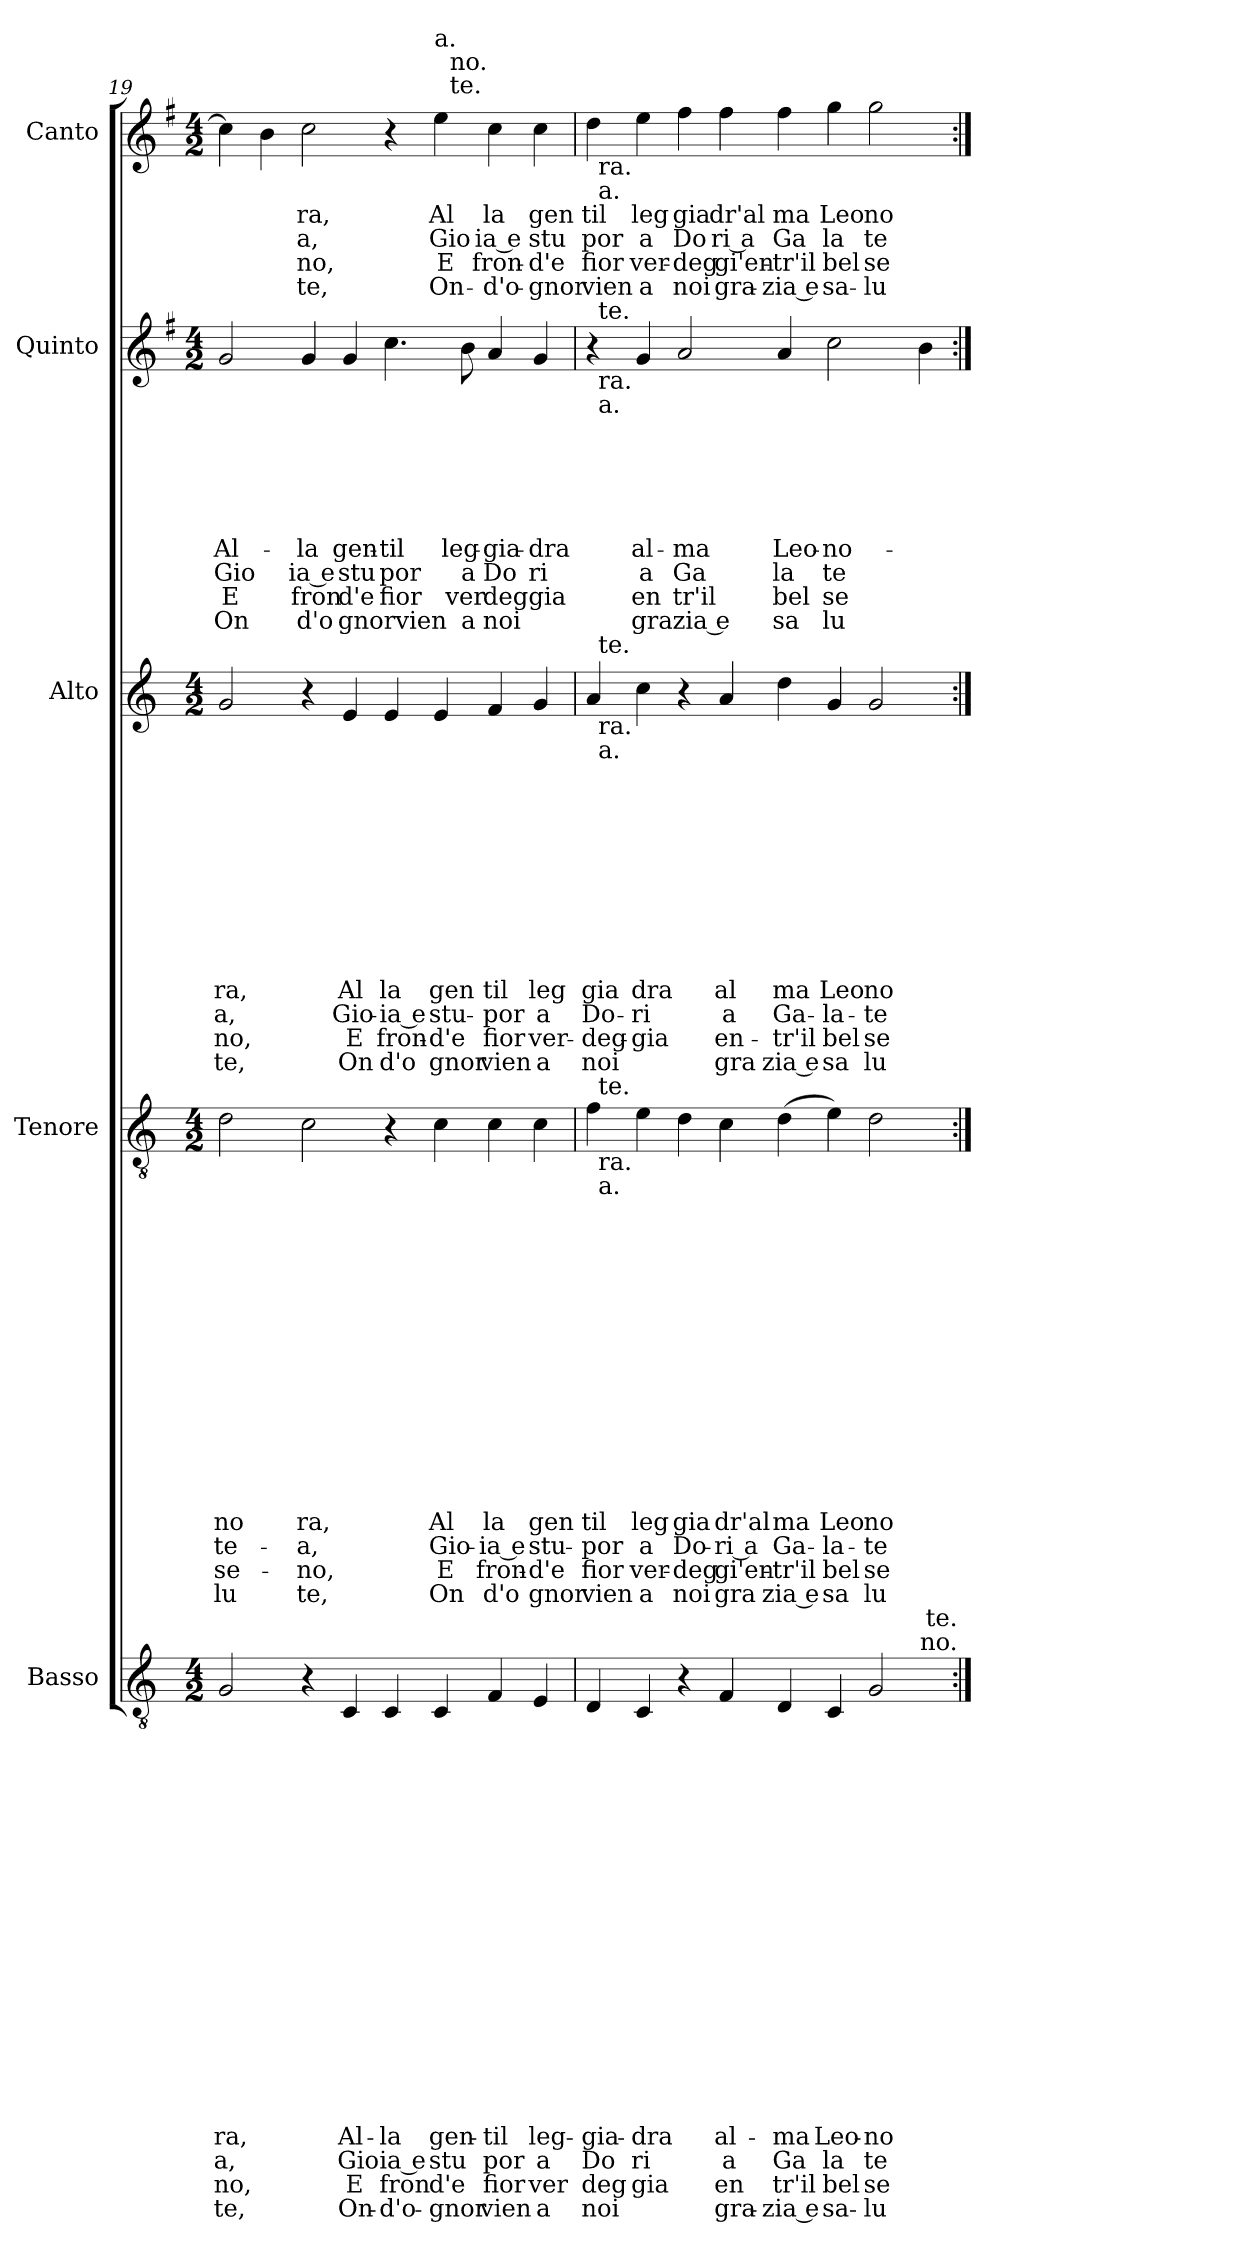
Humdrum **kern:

**kern	**text	**text	**text	**text	**text	**text	**text	**text	**text	**text	**text	**text	**text	**text	**text	**text	**text	**text	**text	**text	**text	**kern	**text	**text	**text	**text	**text	**text	**text	**text	**text	**text	**text	**text	**text	**text	**text	**text	**text	**kern	**text	**text	**text	**text	**text	**text	**text	**text	**text	**text	**text	**text	**text	**kern	**text	**text	**text	**text	**text	**text	**text	**text	**text	**kern	**text	**text	**text	**text
*part5	*part5	*part5	*part5	*part5	*part5	*part5	*part5	*part5	*part5	*part5	*part5	*part5	*part5	*part5	*part5	*part5	*part5	*part5	*part5	*part5	*part5	*part4	*part4	*part4	*part4	*part4	*part4	*part4	*part4	*part4	*part4	*part4	*part4	*part4	*part4	*part4	*part4	*part4	*part4	*part3	*part3	*part3	*part3	*part3	*part3	*part3	*part3	*part3	*part3	*part3	*part3	*part3	*part3	*part2	*part2	*part2	*part2	*part2	*part2	*part2	*part2	*part2	*part2	*part1	*part1	*part1	*part1	*part1
*staff5	*staff5	*staff5	*staff5	*staff5	*staff5	*staff5	*staff5	*staff5	*staff5	*staff5	*staff5	*staff5	*staff5	*staff5	*staff5	*staff5	*staff5	*staff5	*staff5	*staff5	*staff5	*staff4	*staff4	*staff4	*staff4	*staff4	*staff4	*staff4	*staff4	*staff4	*staff4	*staff4	*staff4	*staff4	*staff4	*staff4	*staff4	*staff4	*staff4	*staff3	*staff3	*staff3	*staff3	*staff3	*staff3	*staff3	*staff3	*staff3	*staff3	*staff3	*staff3	*staff3	*staff3	*staff2	*staff2	*staff2	*staff2	*staff2	*staff2	*staff2	*staff2	*staff2	*staff2	*staff1	*staff1	*staff1	*staff1	*staff1
*I"Basso	*	*	*	*	*	*	*	*	*	*	*	*	*	*	*	*	*	*	*	*	*	*I"Tenore	*	*	*	*	*	*	*	*	*	*	*	*	*	*	*	*	*	*I"Alto	*	*	*	*	*	*	*	*	*	*	*	*	*	*I"Quinto	*	*	*	*	*	*	*	*	*	*I"Canto	*	*	*	*
*clefGv2	*	*	*	*	*	*	*	*	*	*	*	*	*	*	*	*	*	*	*	*	*	*clefGv2	*	*	*	*	*	*	*	*	*	*	*	*	*	*	*	*	*	*clefG2	*	*	*	*	*	*	*	*	*	*	*	*	*	*clefG2	*	*	*	*	*	*	*	*	*	*clefG2	*	*	*	*
*	*	*	*	*	*	*	*	*	*	*	*	*	*	*	*	*	*	*	*	*	*	*	*	*	*	*	*	*	*	*	*	*	*	*	*	*	*	*	*	*	*	*	*	*	*	*	*	*	*	*	*	*	*	*ITrd-3c-5	*	*	*	*	*	*	*	*	*	*ITrd-3c-5	*	*	*	*
*k[]	*	*	*	*	*	*	*	*	*	*	*	*	*	*	*	*	*	*	*	*	*	*k[]	*	*	*	*	*	*	*	*	*	*	*	*	*	*	*	*	*	*k[]	*	*	*	*	*	*	*	*	*	*	*	*	*	*k[]	*	*	*	*	*	*	*	*	*	*k[]	*	*	*	*
*C:	*	*	*	*	*	*	*	*	*	*	*	*	*	*	*	*	*	*	*	*	*	*C:	*	*	*	*	*	*	*	*	*	*	*	*	*	*	*	*	*	*C:	*	*	*	*	*	*	*	*	*	*	*	*	*	*C:	*	*	*	*	*	*	*	*	*	*C:	*	*	*	*
*M4/2	*	*	*	*	*	*	*	*	*	*	*	*	*	*	*	*	*	*	*	*	*	*M4/2	*	*	*	*	*	*	*	*	*	*	*	*	*	*	*	*	*	*M4/2	*	*	*	*	*	*	*	*	*	*	*	*	*	*M4/2	*	*	*	*	*	*	*	*	*	*M4/2	*	*	*	*
=19	=19	=19	=19	=19	=19	=19	=19	=19	=19	=19	=19	=19	=19	=19	=19	=19	=19	=19	=19	=19	=19	=19	=19	=19	=19	=19	=19	=19	=19	=19	=19	=19	=19	=19	=19	=19	=19	=19	=19	=19	=19	=19	=19	=19	=19	=19	=19	=19	=19	=19	=19	=19	=19	=19	=19	=19	=19	=19	=19	=19	=19	=19	=19	=19	=19	=19	=19	=19
!	!	!	!	!	!	!	!	!	!	!	!	!	!	!	!	!	!	!LO:LY:b	!LO:LY:b	!LO:LY:b	!LO:LY:b	!	!	!	!	!	!	!	!	!	!	!	!	!	!	!LO:LY:b	!LO:LY:b	!LO:LY:b	!LO:LY:b	!	!	!	!	!	!	!	!	!	!	!LO:LY:b	!LO:LY:b	!LO:LY:b	!LO:LY:b	!	!	!	!	!	!	!LO:LY:b	!LO:LY:b	!LO:LY:b	!LO:LY:b	!	!	!	!	!
2G/	.	.	.	.	.	.	.	.	.	.	.	.	.	.	.	.	.	-ra,	a,	no,	-te,	2d\	.	.	.	.	.	.	.	.	.	.	.	.	.	no	-te-	se-	lu	2g/	.	.	.	.	.	.	.	.	.	ra,	-a,	-no,	te,	2cc/	.	.	.	.	.	Al-	Gio	E	On	4ff\]	.	.	.	.
.	.	.	.	.	.	.	.	.	.	.	.	.	.	.	.	.	.	.	.	.	.	.	.	.	.	.	.	.	.	.	.	.	.	.	.	.	.	.	.	.	.	.	.	.	.	.	.	.	.	.	.	.	.	.	.	.	.	.	.	.	.	.	.	4ee\	.	.	.	.
!	!	!	!	!	!	!	!	!	!	!	!	!	!	!	!	!	!	!	!	!	!	!	!	!	!	!	!	!	!	!	!	!	!	!	!	!LO:LY:b	!LO:LY:b	!LO:LY:b	!LO:LY:b	!	!	!	!	!	!	!	!	!	!	!	!	!	!	!	!	!	!	!	!	!LO:LY:b	!LO:LY:b	!LO:LY:b	!LO:LY:b	!	!LO:LY:b	!LO:LY:b	!LO:LY:b	!LO:LY:b
4r	.	.	.	.	.	.	.	.	.	.	.	.	.	.	.	.	.	.	.	.	.	2c\	.	.	.	.	.	.	.	.	.	.	.	.	.	ra,	-a,	-no,	te,	4r	.	.	.	.	.	.	.	.	.	.	.	.	.	4cc/	.	.	.	.	.	-la	ia e	fron	d'o	2ff\	ra,	a,	-no,	-te,
!	!	!	!	!	!	!	!	!	!	!	!	!	!	!	!	!	!	!LO:LY:b	!LO:LY:b	!LO:LY:b	!LO:LY:b	!	!	!	!	!	!	!	!	!	!	!	!	!	!	!	!	!	!	!	!	!	!	!	!	!	!	!	!	!LO:LY:b	!LO:LY:b	!LO:LY:b	!LO:LY:b	!	!	!	!	!	!	!LO:LY:b	!LO:LY:b	!LO:LY:b	!LO:LY:b	!	!	!	!	!
4C/	.	.	.	.	.	.	.	.	.	.	.	.	.	.	.	.	.	Al-	Gio	E	On-	.	.	.	.	.	.	.	.	.	.	.	.	.	.	.	.	.	.	4e/	.	.	.	.	.	.	.	.	.	Al	Gio-	E	On	4cc/	.	.	.	.	.	gen-	stu	d'e	gnorvien	.	.	.	.	.
!	!	!	!	!	!	!	!	!	!	!	!	!	!	!	!	!	!	!LO:LY:b	!LO:LY:b	!LO:LY:b	!LO:LY:b	!	!	!	!	!	!	!	!	!	!	!	!	!	!	!	!	!	!	!	!	!	!	!	!	!	!	!	!	!LO:LY:b	!LO:LY:b	!LO:LY:b	!LO:LY:b	!	!	!	!	!	!	!LO:LY:b	!LO:LY:b	!LO:LY:b	!	!	!	!	!	!
4C/	.	.	.	.	.	.	.	.	.	.	.	.	.	.	.	.	.	-la	ia e	fron	-d'o-	4r	.	.	.	.	.	.	.	.	.	.	.	.	.	.	.	.	.	4e/	.	.	.	.	.	.	.	.	.	la	-ia e	fron-	d'o	4.ff\	.	.	.	.	.	-til	por	fior	.	4r	.	.	.	.
!	!	!	!	!	!	!	!	!	!	!	!	!	!	!	!	!	!	!	!	!	!	!	!	!	!	!	!	!	!	!	!	!	!	!	!	!	!	!	!	!	!	!	!	!	!	!	!	!	!	!	!	!	!	!	!	!	!	!	!	!	!	!	!	!LO:TX:a:t=a.\n                                                                                                                                                                     no.\n                                                                                                                                                                     te.	!	!	!	!
!	!	!	!	!	!	!	!	!	!	!	!	!	!	!	!	!	!	!LO:LY:b	!LO:LY:b	!LO:LY:b	!LO:LY:b	!	!	!	!	!	!	!	!	!	!	!	!	!	!	!LO:LY:b	!LO:LY:b	!LO:LY:b	!LO:LY:b	!	!	!	!	!	!	!	!	!	!	!LO:LY:b	!LO:LY:b	!LO:LY:b	!LO:LY:b	!	!	!	!	!	!	!	!	!	!	!	!LO:LY:b	!LO:LY:b	!LO:LY:b	!LO:LY:b
4C/	.	.	.	.	.	.	.	.	.	.	.	.	.	.	.	.	.	gen-	stu	d'e	-gnor	4c\	.	.	.	.	.	.	.	.	.	.	.	.	.	Al	Gio-	E	On	4e/	.	.	.	.	.	.	.	.	.	gen	stu-	-d'e	gnor	.	.	.	.	.	.	.	.	.	.	4aa\	Al	Gio	E	On-
!	!	!	!	!	!	!	!	!	!	!	!	!	!	!	!	!	!	!	!	!	!	!	!	!	!	!	!	!	!	!	!	!	!	!	!	!	!	!	!	!	!	!	!	!	!	!	!	!	!	!	!	!	!	!	!	!	!	!	!	!LO:LY:b	!LO:LY:b	!LO:LY:b	!LO:LY:b	!	!	!	!	!
.	.	.	.	.	.	.	.	.	.	.	.	.	.	.	.	.	.	.	.	.	.	.	.	.	.	.	.	.	.	.	.	.	.	.	.	.	.	.	.	.	.	.	.	.	.	.	.	.	.	.	.	.	.	8ee\	.	.	.	.	.	leg-	a	ver	a	.	.	.	.	.
!	!	!	!	!	!	!	!	!	!	!	!	!	!	!	!	!	!	!LO:LY:b	!LO:LY:b	!LO:LY:b	!LO:LY:b	!	!	!	!	!	!	!	!	!	!	!	!	!	!	!LO:LY:b	!LO:LY:b	!LO:LY:b	!LO:LY:b	!	!	!	!	!	!	!	!	!	!	!LO:LY:b	!LO:LY:b	!LO:LY:b	!LO:LY:b	!	!	!	!	!	!	!LO:LY:b	!LO:LY:b	!LO:LY:b	!LO:LY:b	!	!LO:LY:b	!LO:LY:b	!LO:LY:b	!LO:LY:b
4F/	.	.	.	.	.	.	.	.	.	.	.	.	.	.	.	.	.	-til	por	fior	vien	4c\	.	.	.	.	.	.	.	.	.	.	.	.	.	la	-ia e	fron-	d'o	4f/	.	.	.	.	.	.	.	.	.	til	-por	fior	vien	4dd/	.	.	.	.	.	-gia-	Do	deg	noi	4ff\	la	ia e	fron-	-d'o-
!	!	!	!	!	!	!	!	!	!	!	!	!	!	!	!	!	!	!LO:LY:b	!LO:LY:b	!LO:LY:b	!LO:LY:b	!	!	!	!	!	!	!	!	!	!	!	!	!	!	!LO:LY:b	!LO:LY:b	!LO:LY:b	!LO:LY:b	!	!	!	!	!	!	!	!	!	!	!LO:LY:b	!LO:LY:b	!LO:LY:b	!LO:LY:b	!	!	!	!	!	!	!LO:LY:b	!LO:LY:b	!LO:LY:b	!	!	!LO:LY:b	!LO:LY:b	!LO:LY:b	!LO:LY:b
4E/	.	.	.	.	.	.	.	.	.	.	.	.	.	.	.	.	.	leg-	a	ver	a	4c\	.	.	.	.	.	.	.	.	.	.	.	.	.	gen	stu-	-d'e	gnor	4g/	.	.	.	.	.	.	.	.	.	leg	a	ver-	a	4cc/	.	.	.	.	.	-dra	ri	gia	.	4ff\	gen	stu	-d'e	-gnor
=20	=20	=20	=20	=20	=20	=20	=20	=20	=20	=20	=20	=20	=20	=20	=20	=20	=20	=20	=20	=20	=20	=20	=20	=20	=20	=20	=20	=20	=20	=20	=20	=20	=20	=20	=20	=20	=20	=20	=20	=20	=20	=20	=20	=20	=20	=20	=20	=20	=20	=20	=20	=20	=20	=20	=20	=20	=20	=20	=20	=20	=20	=20	=20	=20	=20	=20	=20	=20
!	!	!	!	!	!	!	!	!	!	!	!	!	!	!	!	!	!	!	!	!	!	!	!	!	!	!	!	!	!	!	!	!	!	!	!	!	!	!	!	!	!	!	!	!	!	!	!	!	!	!	!	!	!	!LO:TX:a:t=no.	!	!	!	!	!	!	!	!	!	!	!	!	!	!
!	!	!	!	!	!	!	!	!	!	!	!	!	!	!	!	!	!	!	!	!	!	!	!	!	!	!	!	!	!	!	!	!	!	!	!	!	!	!	!	!LO:TX:a:t=no.	!	!	!	!	!	!	!	!	!	!	!	!	!	!	!	!	!	!	!	!	!	!	!	!	!	!	!	!
!	!	!	!	!	!	!	!	!	!	!	!	!	!	!	!	!	!	!	!	!	!	!LO:TX:a:t=no.	!	!	!	!	!	!	!	!	!	!	!	!	!	!	!	!	!	!	!	!	!	!	!	!	!	!	!	!	!	!	!	!	!	!	!	!	!	!	!	!	!	!	!	!	!	!
!	!	!	!	!	!	!	!	!	!	!	!	!	!	!	!	!	!	!LO:LY:b	!LO:LY:b	!LO:LY:b	!LO:LY:b	!	!	!	!	!	!	!	!	!	!	!	!	!	!	!LO:LY:b	!LO:LY:b	!LO:LY:b	!LO:LY:b	!	!	!	!	!	!	!	!	!	!	!LO:LY:b	!LO:LY:b	!LO:LY:b	!LO:LY:b	!	!	!	!	!	!	!	!	!	!	!	!LO:LY:b	!LO:LY:b	!LO:LY:b	!LO:LY:b
*	*	*	*	*	*	*	*	*	*	*	*	*	*	*	*	*	*	*	*	*	*	*^	*	*	*	*	*	*	*	*	*	*	*	*	*	*	*	*	*	*^	*	*	*	*	*	*	*	*	*	*	*	*	*	*^	*	*	*	*	*	*	*	*	*	*^	*	*	*	*
4D/	.	.	.	.	.	.	.	.	.	.	.	.	.	.	.	.	.	-gia-	Do	deg	noi	4f\	32ryy	.	.	.	.	.	.	.	.	.	.	.	.	.	til	-por	fior	vien	4a/	32ryy	.	.	.	.	.	.	.	.	.	gia	Do-	-deg-	noi	4r	32ryy	.	.	.	.	.	.	.	.	.	4gg\	32ryy	til	por	fior	vien
!	!	!	!	!	!	!	!	!	!	!	!	!	!	!	!	!	!	!	!	!	!	!	!	!	!	!	!	!	!	!	!	!	!	!	!	!	!	!	!	!	!	!	!	!	!	!	!	!	!	!	!	!	!	!	!	!	!	!	!	!	!	!	!	!	!	!	!	!LO:TX:b:t=ra.	!	!	!	!
!	!	!	!	!	!	!	!	!	!	!	!	!	!	!	!	!	!	!	!	!	!	!	!	!	!	!	!	!	!	!	!	!	!	!	!	!	!	!	!	!	!	!	!	!	!	!	!	!	!	!	!	!	!	!	!	!	!	!	!	!	!	!	!	!	!	!	!	!LO:TX:b:t=a.	!	!	!	!
!	!	!	!	!	!	!	!	!	!	!	!	!	!	!	!	!	!	!	!	!	!	!	!	!	!	!	!	!	!	!	!	!	!	!	!	!	!	!	!	!	!	!	!	!	!	!	!	!	!	!	!	!	!	!	!	!	!LO:TX:b:t=ra.	!	!	!	!	!	!	!	!	!	!	!	!	!	!	!
!	!	!	!	!	!	!	!	!	!	!	!	!	!	!	!	!	!	!	!	!	!	!	!	!	!	!	!	!	!	!	!	!	!	!	!	!	!	!	!	!	!	!	!	!	!	!	!	!	!	!	!	!	!	!	!	!	!LO:TX:a:t=te.	!	!	!	!	!	!	!	!	!	!	!	!	!	!	!
!	!	!	!	!	!	!	!	!	!	!	!	!	!	!	!	!	!	!	!	!	!	!	!	!	!	!	!	!	!	!	!	!	!	!	!	!	!	!	!	!	!	!	!	!	!	!	!	!	!	!	!	!	!	!	!	!	!LO:TX:b:t=a.	!	!	!	!	!	!	!	!	!	!	!	!	!	!	!
!	!	!	!	!	!	!	!	!	!	!	!	!	!	!	!	!	!	!	!	!	!	!	!	!	!	!	!	!	!	!	!	!	!	!	!	!	!	!	!	!	!	!LO:TX:b:t=ra.	!	!	!	!	!	!	!	!	!	!	!	!	!	!	!	!	!	!	!	!	!	!	!	!	!	!	!	!	!	!
!	!	!	!	!	!	!	!	!	!	!	!	!	!	!	!	!	!	!	!	!	!	!	!	!	!	!	!	!	!	!	!	!	!	!	!	!	!	!	!	!	!	!LO:TX:a:t=te.	!	!	!	!	!	!	!	!	!	!	!	!	!	!	!	!	!	!	!	!	!	!	!	!	!	!	!	!	!	!
!	!	!	!	!	!	!	!	!	!	!	!	!	!	!	!	!	!	!	!	!	!	!	!	!	!	!	!	!	!	!	!	!	!	!	!	!	!	!	!	!	!	!LO:TX:b:t=a.	!	!	!	!	!	!	!	!	!	!	!	!	!	!	!	!	!	!	!	!	!	!	!	!	!	!	!	!	!	!
!	!	!	!	!	!	!	!	!	!	!	!	!	!	!	!	!	!	!	!	!	!	!	!LO:TX:b:t=ra.	!	!	!	!	!	!	!	!	!	!	!	!	!	!	!	!	!	!	!	!	!	!	!	!	!	!	!	!	!	!	!	!	!	!	!	!	!	!	!	!	!	!	!	!	!	!	!	!	!
!	!	!	!	!	!	!	!	!	!	!	!	!	!	!	!	!	!	!	!	!	!	!	!LO:TX:a:t=te.	!	!	!	!	!	!	!	!	!	!	!	!	!	!	!	!	!	!	!	!	!	!	!	!	!	!	!	!	!	!	!	!	!	!	!	!	!	!	!	!	!	!	!	!	!	!	!	!	!
!	!	!	!	!	!	!	!	!	!	!	!	!	!	!	!	!	!	!	!	!	!	!	!LO:TX:b:t=a.	!	!	!	!	!	!	!	!	!	!	!	!	!	!	!	!	!	!	!	!	!	!	!	!	!	!	!	!	!	!	!	!	!	!	!	!	!	!	!	!	!	!	!	!	!	!	!	!	!
.	.	.	.	.	.	.	.	.	.	.	.	.	.	.	.	.	.	.	.	.	.	.	1ryy	.	.	.	.	.	.	.	.	.	.	.	.	.	.	.	.	.	.	1ryy	.	.	.	.	.	.	.	.	.	.	.	.	.	.	1ryy	.	.	.	.	.	.	.	.	.	.	1ryy	.	.	.	.
!	!	!	!	!	!	!	!	!	!	!	!	!	!	!	!	!	!	!LO:LY:b	!LO:LY:b	!LO:LY:b	!	!	!	!	!	!	!	!	!	!	!	!	!	!	!	!	!LO:LY:b	!LO:LY:b	!LO:LY:b	!LO:LY:b	!	!	!	!	!	!	!	!	!	!	!	!LO:LY:b	!LO:LY:b	!LO:LY:b	!	!	!	!	!	!	!	!	!LO:LY:b	!LO:LY:b	!LO:LY:b	!LO:LY:b	!	!	!LO:LY:b	!LO:LY:b	!LO:LY:b	!LO:LY:b
4C/	.	.	.	.	.	.	.	.	.	.	.	.	.	.	.	.	.	-dra	ri	gia	.	4e\	.	.	.	.	.	.	.	.	.	.	.	.	.	.	leg	a	ver-	a	4cc\	.	.	.	.	.	.	.	.	.	.	dra	-ri	-gia	.	4cc/	.	.	.	.	.	.	al-	a	en	gra	4aa\	.	leg	a	ver-	a
!	!	!	!	!	!	!	!	!	!	!	!	!	!	!	!	!	!	!	!	!	!	!	!	!	!	!	!	!	!	!	!	!	!	!	!	!	!LO:LY:b	!LO:LY:b	!LO:LY:b	!LO:LY:b	!	!	!	!	!	!	!	!	!	!	!	!	!	!	!	!	!	!	!	!	!	!	!LO:LY:b	!LO:LY:b	!LO:LY:b	!LO:LY:b	!	!	!LO:LY:b	!LO:LY:b	!LO:LY:b	!LO:LY:b
4r	.	.	.	.	.	.	.	.	.	.	.	.	.	.	.	.	.	.	.	.	.	4d\	.	.	.	.	.	.	.	.	.	.	.	.	.	.	gia	Do-	-deg	noi	4r	.	.	.	.	.	.	.	.	.	.	.	.	.	.	2dd/	.	.	.	.	.	.	-ma	Ga	tr'il	zia e	4bb\	.	gia	Do	-deg	noi
!	!	!	!	!	!	!	!	!	!	!	!	!	!	!	!	!	!	!LO:LY:b	!LO:LY:b	!LO:LY:b	!LO:LY:b	!	!	!	!	!	!	!	!	!	!	!	!	!	!	!	!LO:LY:b	!LO:LY:b	!LO:LY:b	!LO:LY:b	!	!	!	!	!	!	!	!	!	!	!	!LO:LY:b	!LO:LY:b	!LO:LY:b	!LO:LY:b	!	!	!	!	!	!	!	!	!	!	!	!	!	!LO:LY:b	!LO:LY:b	!LO:LY:b	!LO:LY:b
4F/	.	.	.	.	.	.	.	.	.	.	.	.	.	.	.	.	.	al-	a	en	gra-	4c\	.	.	.	.	.	.	.	.	.	.	.	.	.	.	dr'al	-ri a	gi'en-	gra	4a/	.	.	.	.	.	.	.	.	.	.	al	a	en-	gra	.	.	.	.	.	.	.	.	.	.	.	4bb\	.	dr'al	ri a	gi'en-	gra-
!	!	!	!	!	!	!	!	!	!	!	!	!	!	!	!	!	!	!LO:LY:b	!LO:LY:b	!LO:LY:b	!LO:LY:b	!	!	!	!	!	!	!	!	!	!	!	!	!	!	!	!LO:LY:b	!LO:LY:b	!LO:LY:b	!LO:LY:b	!	!	!	!	!	!	!	!	!	!	!	!LO:LY:b	!LO:LY:b	!LO:LY:b	!LO:LY:b	!	!	!	!	!	!	!	!LO:LY:b	!LO:LY:b	!LO:LY:b	!LO:LY:b	!	!	!LO:LY:b	!LO:LY:b	!LO:LY:b	!LO:LY:b
4D/	.	.	.	.	.	.	.	.	.	.	.	.	.	.	.	.	.	-ma	Ga	tr'il	-zia e	(>4d\	.	.	.	.	.	.	.	.	.	.	.	.	.	.	ma	Ga-	-tr'il	zia e	4dd\	.	.	.	.	.	.	.	.	.	.	ma	Ga-	-tr'il	zia e	4dd/	.	.	.	.	.	.	Leo-	la	bel	sa	4bb\	.	ma	Ga	-tr'il	-zia e
.	.	.	.	.	.	.	.	.	.	.	.	.	.	.	.	.	.	.	.	.	.	.	2ryy	.	.	.	.	.	.	.	.	.	.	.	.	.	.	.	.	.	.	2ryy	.	.	.	.	.	.	.	.	.	.	.	.	.	.	2ryy	.	.	.	.	.	.	.	.	.	.	2ryy	.	.	.	.
!	!	!	!	!	!	!	!	!	!	!	!	!	!	!	!	!	!	!LO:LY:b	!LO:LY:b	!LO:LY:b	!LO:LY:b	!	!	!	!	!	!	!	!	!	!	!	!	!	!	!	!LO:LY:b	!LO:LY:b	!LO:LY:b	!LO:LY:b	!	!	!	!	!	!	!	!	!	!	!	!LO:LY:b	!LO:LY:b	!LO:LY:b	!LO:LY:b	!	!	!	!	!	!	!	!LO:LY:b	!LO:LY:b	!LO:LY:b	!LO:LY:b	!	!	!LO:LY:b	!LO:LY:b	!LO:LY:b	!LO:LY:b
4C/	.	.	.	.	.	.	.	.	.	.	.	.	.	.	.	.	.	Leo-	la	bel	sa-	4e\)	.	.	.	.	.	.	.	.	.	.	.	.	.	.	Leo	-la-	bel	sa	4g/	.	.	.	.	.	.	.	.	.	.	Leo	-la-	bel	sa	2ff\	.	.	.	.	.	.	-no-	te	se	lu	4ccc\	.	Leo	la	bel	sa-
!	!	!	!	!	!	!	!	!	!	!	!	!	!	!	!	!	!	!LO:LY:b	!LO:LY:b	!LO:LY:b	!LO:LY:b	!	!	!	!	!	!	!	!	!	!	!	!	!	!	!	!LO:LY:b	!LO:LY:b	!LO:LY:b	!LO:LY:b	!	!	!	!	!	!	!	!	!	!	!	!LO:LY:b	!LO:LY:b	!LO:LY:b	!LO:LY:b	!	!	!	!	!	!	!	!	!	!	!	!	!	!LO:LY:b	!LO:LY:b	!LO:LY:b	!LO:LY:b
2G/	.	.	.	.	.	.	.	.	.	.	.	.	.	.	.	.	.	-no-	te	se	-lu-	2d\	.	.	.	.	.	.	.	.	.	.	.	.	.	.	no	-te-	se-	lu	2g/	.	.	.	.	.	.	.	.	.	.	no	-te-	se-	lu	.	.	.	.	.	.	.	.	.	.	.	2ccc\	.	no	te	se-	-lu-
.	.	.	.	.	.	.	.	.	.	.	.	.	.	.	.	.	.	.	.	.	.	.	4...ryy	.	.	.	.	.	.	.	.	.	.	.	.	.	.	.	.	.	.	4...ryy	.	.	.	.	.	.	.	.	.	.	.	.	.	.	4...ryy	.	.	.	.	.	.	.	.	.	.	4...ryy	.	.	.	.
.	.	.	.	.	.	.	.	.	.	.	.	.	.	.	.	.	.	.	.	.	.	.	.	.	.	.	.	.	.	.	.	.	.	.	.	.	.	.	.	.	.	.	.	.	.	.	.	.	.	.	.	.	.	.	.	4ee\	.	.	.	.	.	.	.	.	.	.	.	.	.	.	.	.
!LO:TX:a:t=no.	!	!	!	!	!	!	!	!	!	!	!	!	!	!	!	!	!	!	!	!	!	!	!	!	!	!	!	!	!	!	!	!	!	!	!	!	!	!	!	!	!	!	!	!	!	!	!	!	!	!	!	!	!	!	!	!	!	!	!	!	!	!	!	!	!	!	!	!	!	!	!	!
!LO:TX:a:t=te.	!	!	!	!	!	!	!	!	!	!	!	!	!	!	!	!	!	!	!	!	!	!	!	!	!	!	!	!	!	!	!	!	!	!	!	!	!	!	!	!	!	!	!	!	!	!	!	!	!	!	!	!	!	!	!	!	!	!	!	!	!	!	!	!	!	!	!	!	!	!	!	!
*	*	*	*	*	*	*	*	*	*	*	*	*	*	*	*	*	*	*	*	*	*	*v	*v	*	*	*	*	*	*	*	*	*	*	*	*	*	*	*	*	*	*	*	*	*	*	*	*	*	*	*	*	*	*	*	*	*v	*v	*	*	*	*	*	*	*	*	*	*v	*v	*	*	*	*
*	*	*	*	*	*	*	*	*	*	*	*	*	*	*	*	*	*	*	*	*	*	*	*	*	*	*	*	*	*	*	*	*	*	*	*	*	*	*	*	*v	*v	*	*	*	*	*	*	*	*	*	*	*	*	*	*	*	*	*	*	*	*	*	*	*	*	*	*	*	*
=:|!	=:|!	=:|!	=:|!	=:|!	=:|!	=:|!	=:|!	=:|!	=:|!	=:|!	=:|!	=:|!	=:|!	=:|!	=:|!	=:|!	=:|!	=:|!	=:|!	=:|!	=:|!	=:|!	=:|!	=:|!	=:|!	=:|!	=:|!	=:|!	=:|!	=:|!	=:|!	=:|!	=:|!	=:|!	=:|!	=:|!	=:|!	=:|!	=:|!	=:|!	=:|!	=:|!	=:|!	=:|!	=:|!	=:|!	=:|!	=:|!	=:|!	=:|!	=:|!	=:|!	=:|!	=:|!	=:|!	=:|!	=:|!	=:|!	=:|!	=:|!	=:|!	=:|!	=:|!	=:|!	=:|!	=:|!	=:|!	=:|!
*-	*-	*-	*-	*-	*-	*-	*-	*-	*-	*-	*-	*-	*-	*-	*-	*-	*-	*-	*-	*-	*-	*-	*-	*-	*-	*-	*-	*-	*-	*-	*-	*-	*-	*-	*-	*-	*-	*-	*-	*-	*-	*-	*-	*-	*-	*-	*-	*-	*-	*-	*-	*-	*-	*-	*-	*-	*-	*-	*-	*-	*-	*-	*-	*-	*-	*-	*-	*-
